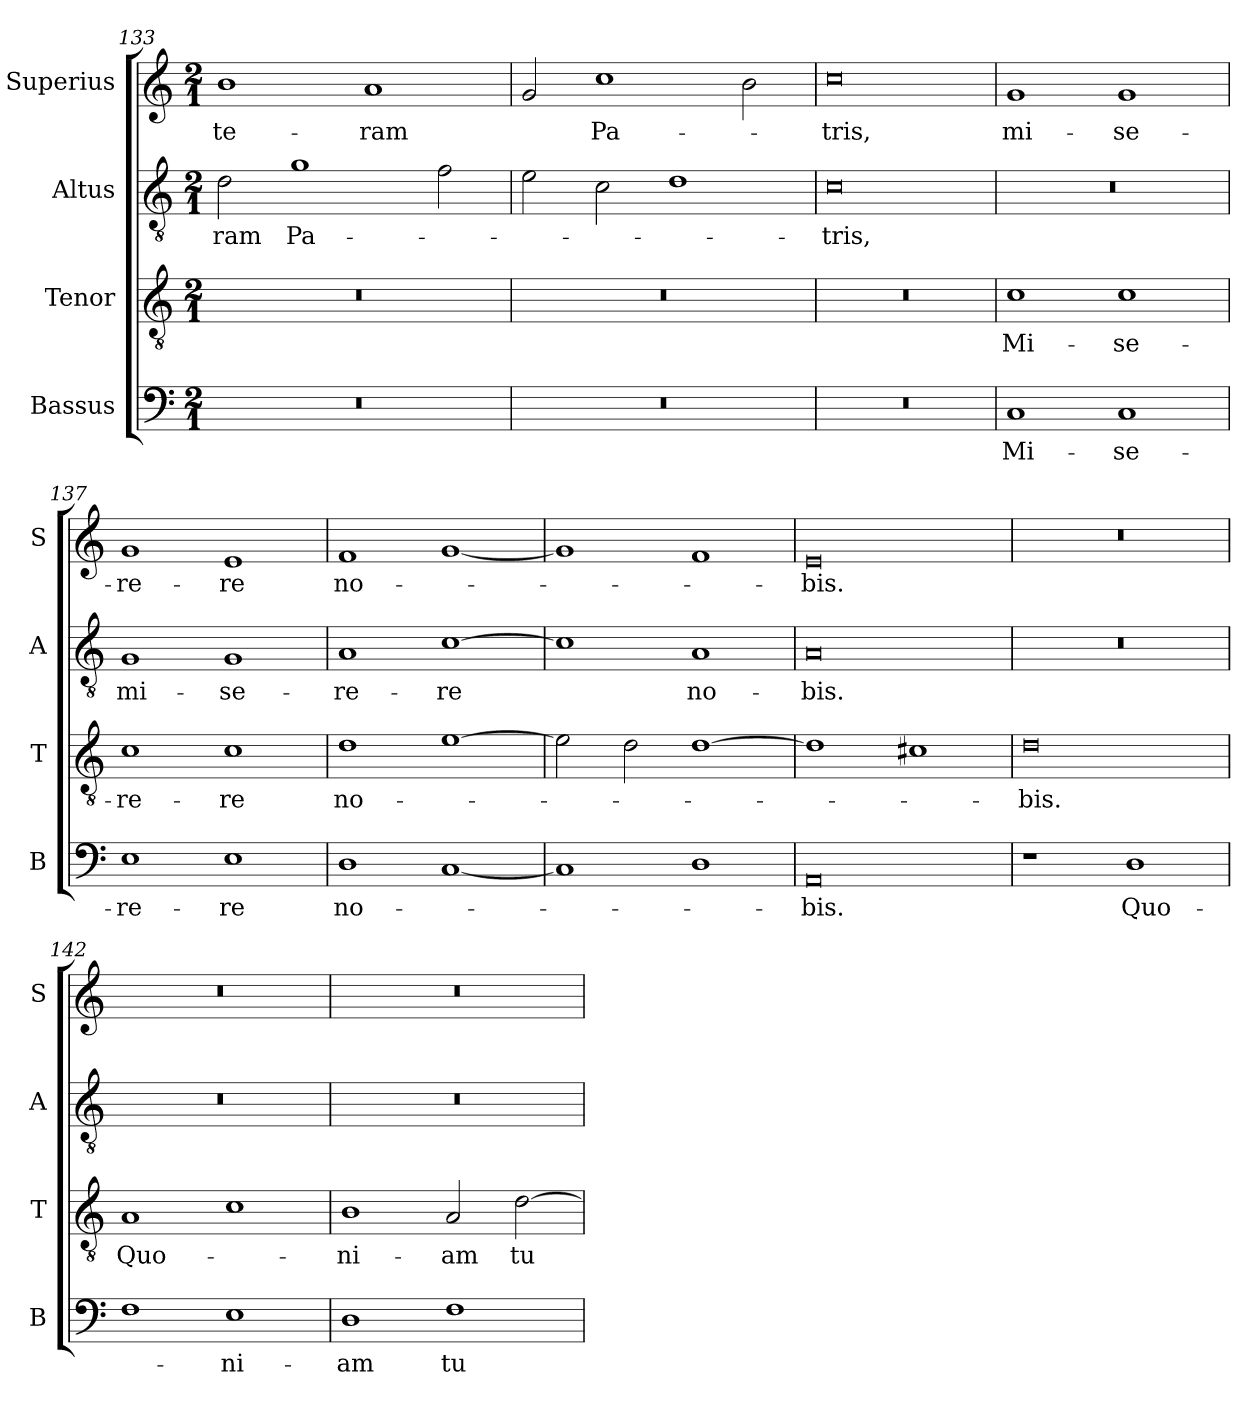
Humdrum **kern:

**kern	**text	**kern	**text	**kern	**text	**kern	**text
*part4	*part4	*part3	*part3	*part2	*part2	*part1	*part1
*staff4	*staff4	*staff3	*staff3	*staff2	*staff2	*staff1	*staff1
*I"Bassus	*	*I"Tenor	*	*I"Altus	*	*I"Superius	*
*I'B	*	*I'T	*	*I'A	*	*I'S	*
*clefF4	*	*clefGv2	*	*clefGv2	*	*clefG2	*
*k[]	*	*k[]	*	*k[]	*	*k[]	*
*M2/1	*	*M2/1	*	*M2/1	*	*M2/1	*
=133	=133	=133	=133	=133	=133	=133	=133
!	!	!	!	!	!LO:LY:i	!	!LO:LY:i
0r	.	0r	.	2d	-ram	1b	-te-
.	.	.	.	1g	Pa-	.	.
!	!	!	!	!	!	!	!LO:LY:i
.	.	.	.	.	.	1a	-ram
.	.	.	.	2f	.	.	.
=134	=134	=134	=134	=134	=134	=134	=134
0r	.	0r	.	2e	.	2g	.
.	.	.	.	2c	.	1cc	Pa-
.	.	.	.	1d	.	.	.
.	.	.	.	.	.	2b	.
=135	=135	=135	=135	=135	=135	=135	=135
0r	.	0r	.	0c	-tris,	0cc	-tris,
=136	=136	=136	=136	=136	=136	=136	=136
1C	Mi-	1c	Mi-	0r	.	1g	mi-
1C	-se-	1c	-se-	.	.	1g	-se-
=137	=137	=137	=137	=137	=137	=137	=137
1E	-re-	1c	-re-	1G	mi-	1g	-re-
1E	-re	1c	-re	1G	-se-	1e	-re
=138	=138	=138	=138	=138	=138	=138	=138
1D	no-	1d	no-	1A	-re-	1f	no-
[1C	.	[1e	.	[1c	-re	[1g	.
=139	=139	=139	=139	=139	=139	=139	=139
1C]	.	2e]	.	1c]	.	1g]	.
.	.	2d	.	.	.	.	.
1D	.	[1d	.	1A	no-	1f	.
=140	=140	=140	=140	=140	=140	=140	=140
0AA	-bis.	1d]	.	0A	-bis.	0e	-bis.
.	.	1c#X	.	.	.	.	.
=141	=141	=141	=141	=141	=141	=141	=141
1r	.	0d	-bis.	0r	.	0r	.
1D	Quo-	.	.	.	.	.	.
=142	=142	=142	=142	=142	=142	=142	=142
1F	.	1A	Quo-	0r	.	0r	.
1E	-ni-	1c	.	.	.	.	.
=143	=143	=143	=143	=143	=143	=143	=143
1D	-am	1B	-ni-	0r	.	0r	.
1F	tu	2A	-am	.	.	.	.
.	.	[2d	tu	.	.	.	.
=	=	=	=	=	=	=	=
*-	*-	*-	*-	*-	*-	*-	*-
